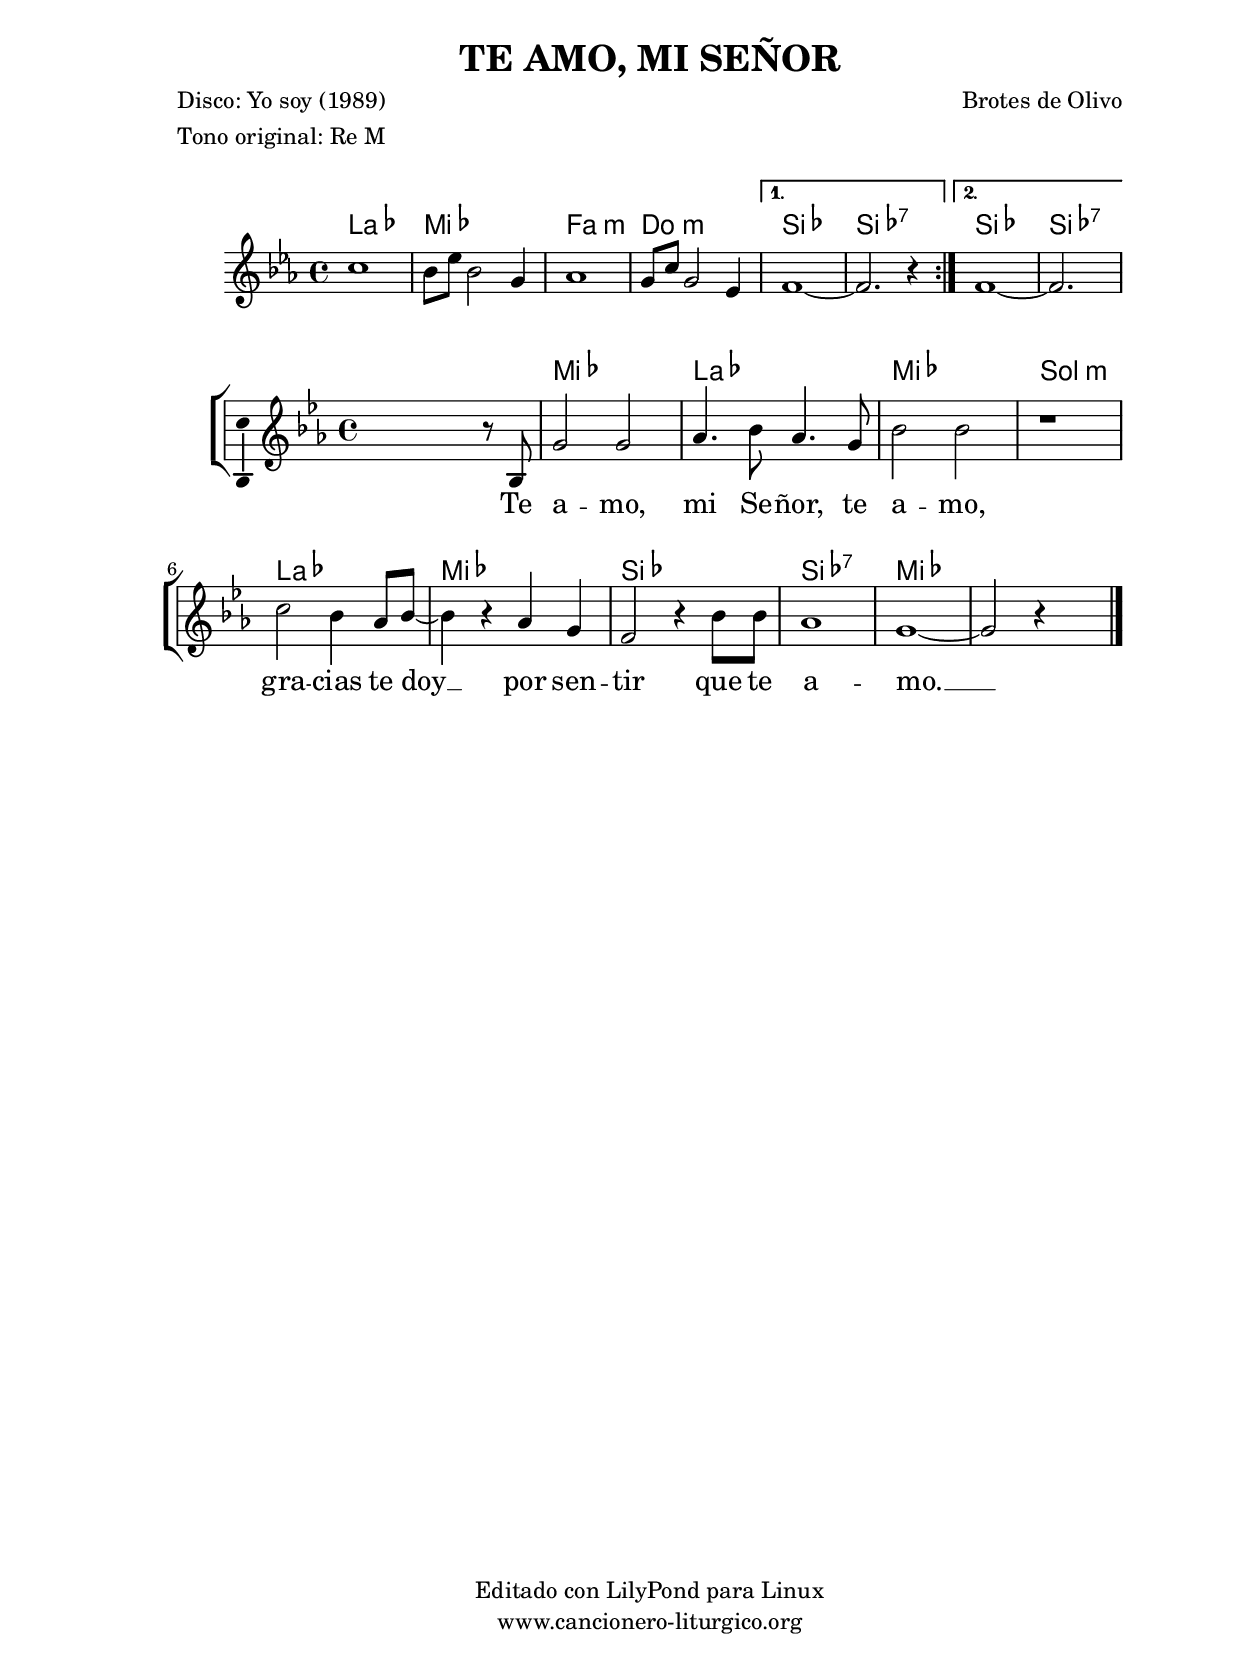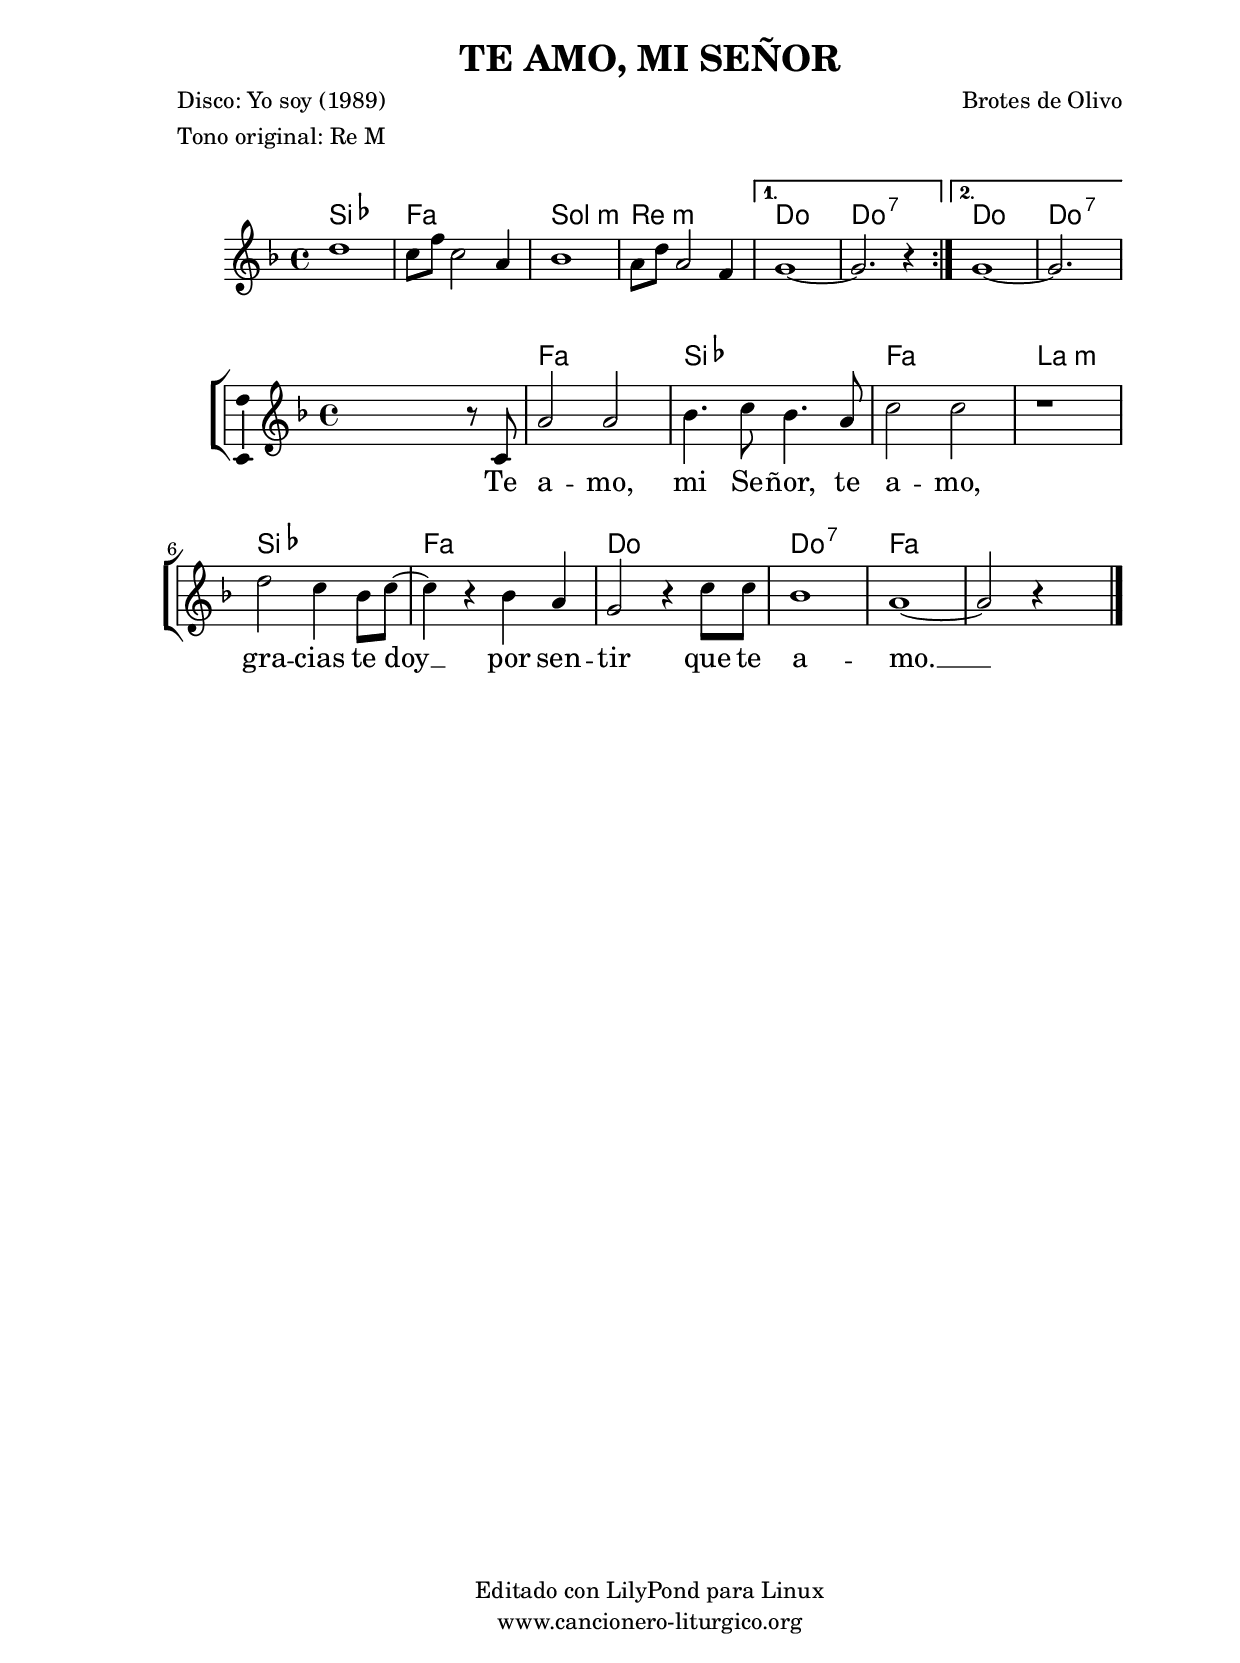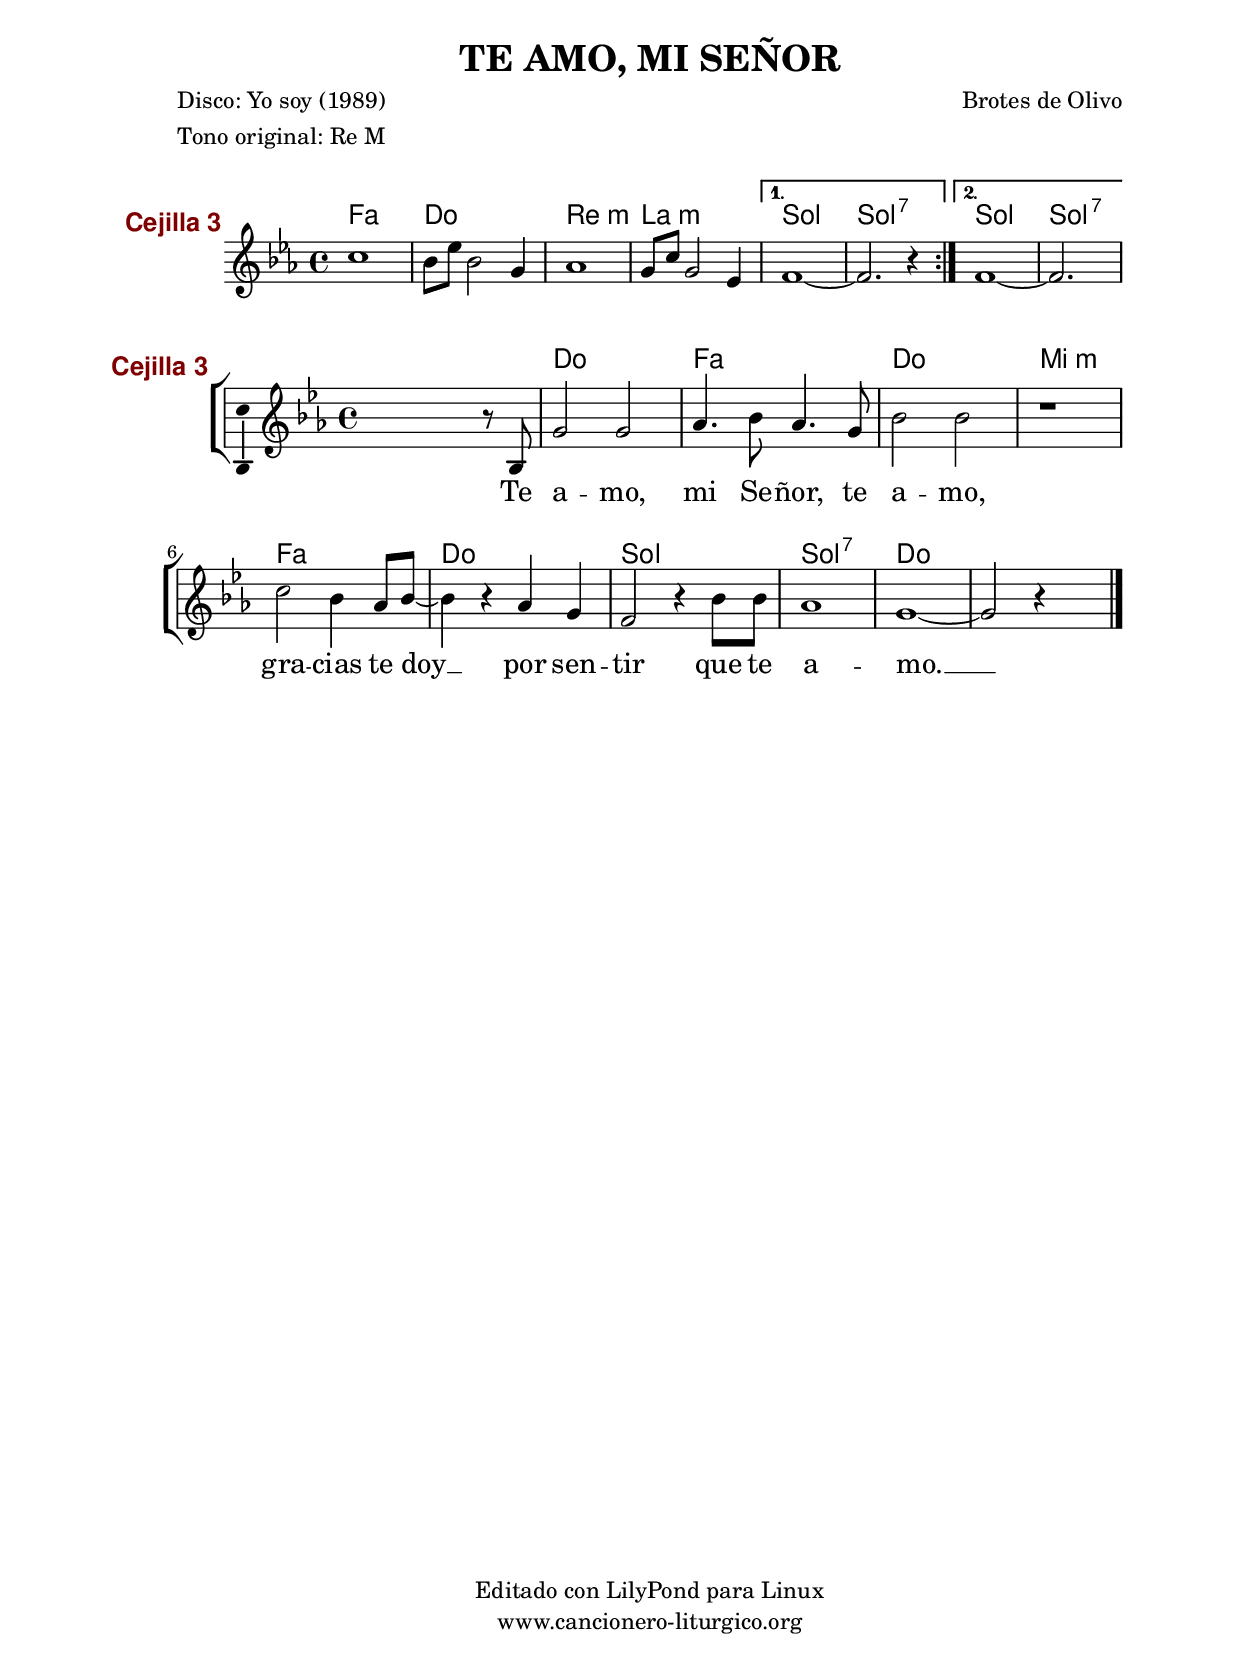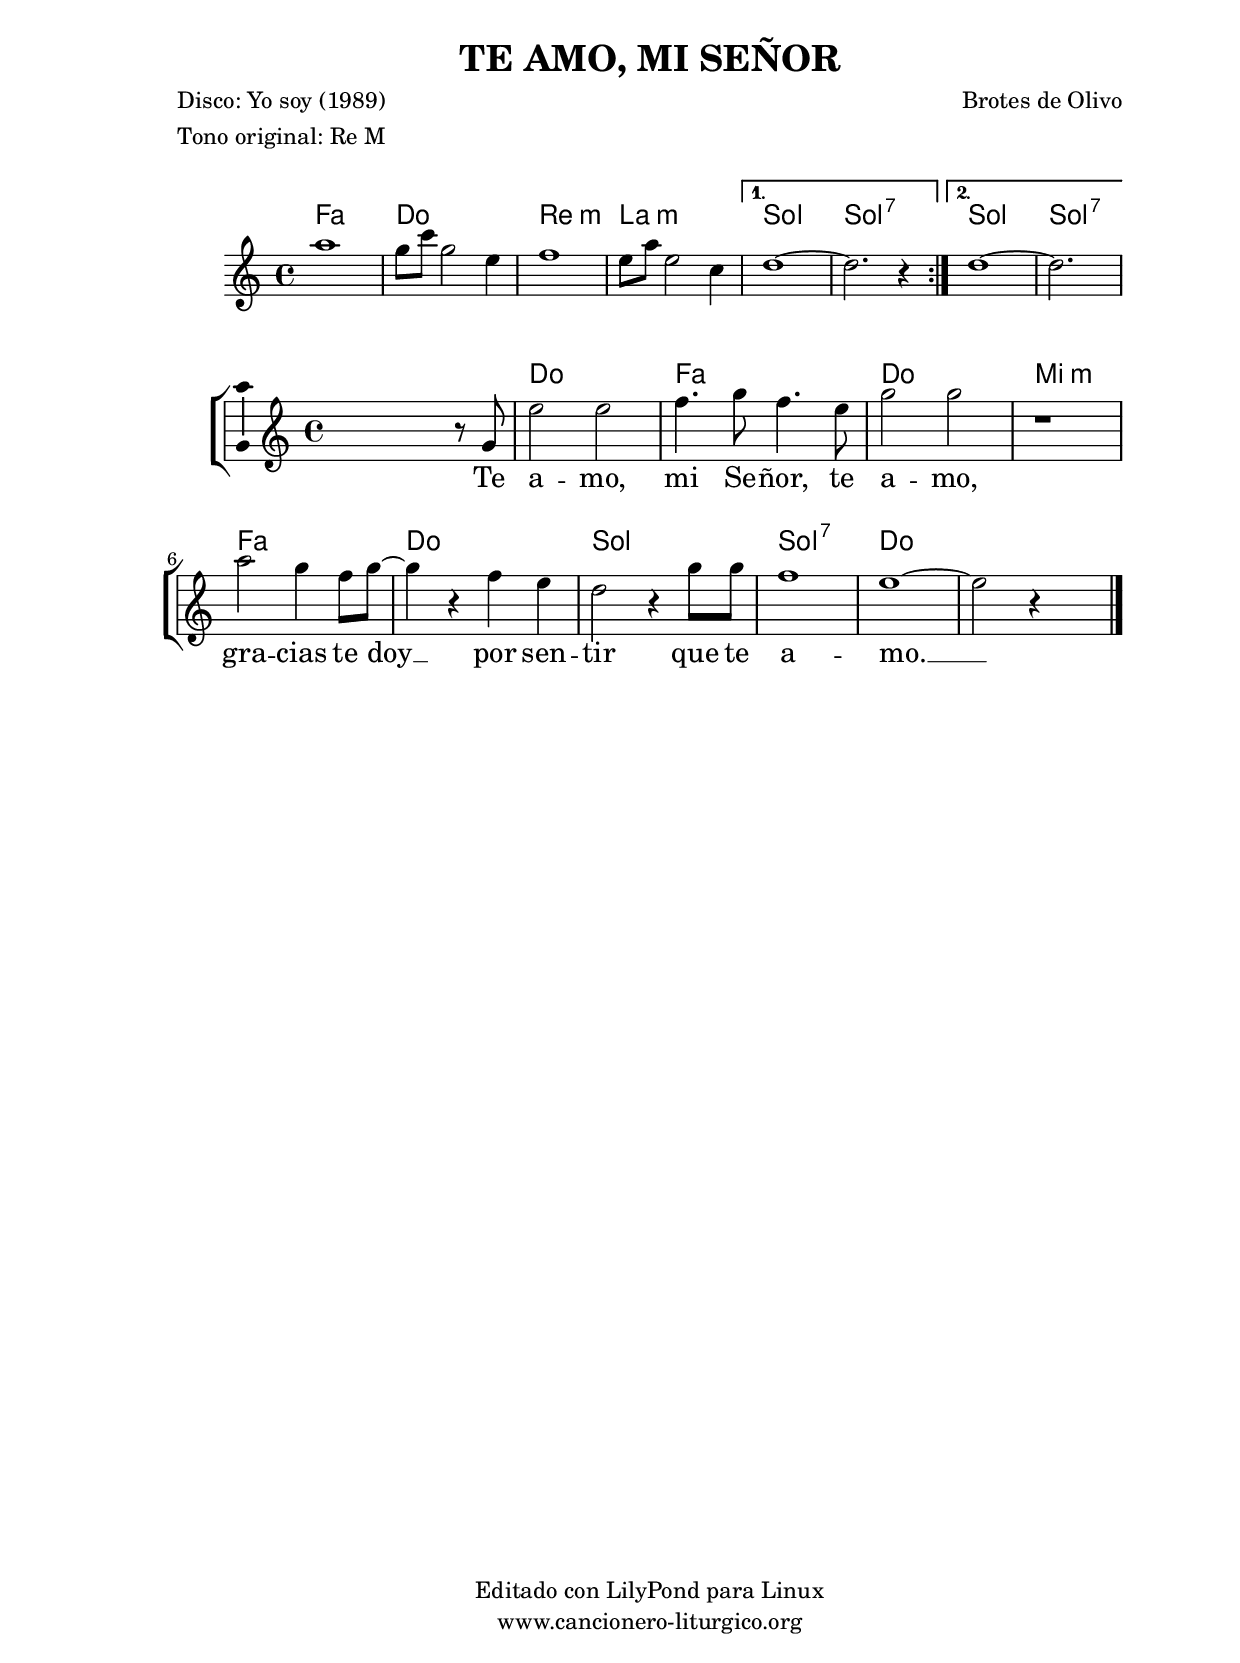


%versión de lilypond para la que se ha escrito esta partitura:
\version "2.16.0"

	%Tamaño papel
	#(set-default-paper-size "a4")
	%Tamaño partitura
	#(set-global-staff-size 20)
	%No responde al pulsar sobre una nota
	#(ly:set-option 'point-and-click #f)

%parámetros del encabezamiento:
\header {
	title = "TE AMO, MI SEÑOR"
	subtitle = ""
	composer = "Brotes de Olivo"
	poet = "Disco: Yo soy (1989)"
	meter = "Tono original: Re M"
	arranger = ""
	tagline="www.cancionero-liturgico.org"
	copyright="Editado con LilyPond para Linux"
	tiempo = ""
	usos = "Gracias"
	letra = ""
	}

%parámetros asociados al papel:
\paper  {
	oddHeaderMarkup = \markup {\fill-line { \on-the-fly #not-first-page \fromproperty #'header:title \on-the-fly #not-first-page \fromproperty #'header:composer }}
	evenHeaderMarkup = \markup {\fill-line { \fromproperty #'header:composer \fromproperty #'header:title }}
	#(set-paper-size "a4")
	print-page-number = ##f
	first-page-number = 1
	print-first-page-number = ##f
%	head-separation = 3.0 \cm
	top-margin = 2.0 \cm
	bottom-margin = 0.5\cm
%%%	bottom-margin = -2.0\cm
	left-margin = 3.0 \cm
	line-width = 16.0 \cm 
	indent = 8\mm
	interscoreline = 2.\mm
	between-system-space = 15\mm
%	para que las partituras no llenen la hoja:
	ragged-bottom = ##t
%	idem para la última hoja:
	ragged-last-bottom = ##f
%	para que las partituras llenen el ancho del papel:
	ragged-last = ##f
	after-title-space = 2.5 \cm
%page-count=1
%system-count=8

	%Flexible Vertical Spacing
%	markup-markup-spacing =
%	#'((basic-distance . 15) (minimum-distance . 15) (padding . 3))
	markup-system-spacing =
	#'((basic-distance . 15) (minimum-distance . 15) (padding . 3))
	system-system-spacing =
	#'((basic-distance . 15) (minimum-distance . 15) (padding . 3))
	score-system-spacing =
	#'((basic-distance . 15) (minimum-distance . 15) (padding . 5))
%	top-system-spacing = % header
%	#'((basic-distance . 8) (minimum-distance . 0) (padding . 0))
%	top-markup-spacing =
%	#'((basic-distance . 20) (minimum-distance . 20) (padding . 0))
	last-bottom-spacing = % footer
	#'((basic-distance . 5) (minimum-distance . 5) (padding . 0))
%	score-markup-spacing =
%	#'((basic-distance . 16) (minimum-distance . 13) (padding . 0))

	}


%parámetros que afectan a toda la partitura:
global =  {
	%clave de sol (G):
	\clef G
	%armadura:
	\transpose d ees
	\key d \major
	\tempo 4=140
	\set Score.tempoHideNote = ##t
	}


acordesintro = {
	\italianChords
	\chordmode {
	\transpose d ees
{

\repeat volta 2 {
g1 d e:m b:m
}
\alternative {
{
a a:7
}
{
a a:7
}
}

}
}
}

melodiaintro = 

	\transpose d ees
{
	\relative c''{
	\time 4/4

\repeat volta 2 {
b1
a8 d a2 fis4
g1
fis8 b fis2 d4
}
\alternative {
{
e1~
e2. r4
}
{
e1~
e2. s4
}
}

%\bar "|."
}
}


acordes = {
	\italianChords
	\chordmode {
	\transpose d ees
{

s1
d1 g d fis:m g d a a:7 d s

	}
	}
}

melodia = 

	\transpose d ees
{
	\relative c'{
	\time 4/4

s2 s4 r8 a
fis'2 fis
g4. a8 g4. fis8
a2 a
r1
b2 a4 g8 a~
a4 r4 g4 fis
e2 r4 a8 a
g1
fis1~
fis2 r4 s4

\bar "|."
	}
	}


texto = \lyricmode {
Te a -- mo, mi Se -- ñor, te a -- mo,
gra -- cias te doy __ por sen -- tir que te a -- mo. __


	}


acordesintroStaff = \context ChordNames = acordesintroStaff <<
	\set chordChanges = ##t
	\acordesintro
	>>

acordesStaff = \context ChordNames = acordesStaff <<
	\set chordChanges = ##t
	\acordes
	>>


%%%%%%%%%%%%%%%%%%%%%%%%%%%%%%%%%%% CEJILLA %%%%%%%%%%%%%%%%%%%%%%%%%%%%%%%%%%%
acordesintrocejilla = {
%%%	\override ChordNames.ChordName #'font-size = #-1
%%%	\override ChordNames.ChordName #'font-series = #'bold
	\transpose ees c {
		\acordesintro
		}
	}

acordesintrocejillaStaff = \context ChordNames = acordesintrocejillaStaff <<
	\set Staff.instrumentName = \markup \with-color #darkred \larger \bold \sans "Cejilla 3"
	\set chordChanges = ##t
	\acordesintrocejilla
	>>
acordescejilla = {
%%%	\override ChordNames.ChordName #'font-size = #-1
%%%	\override ChordNames.ChordName #'font-series = #'bold
	\transpose ees c {
		\acordes
		}
	}

acordescejillaStaff = \context ChordNames = acordescejillaStaff <<
	\set Staff.instrumentName = \markup \with-color #darkred \larger \bold \sans "Cejilla 3"
	\set chordChanges = ##t
	\acordescejilla
	>>
%%%%%%%%%%%%%%%%%%%%%%%%%%%%%%%%%%% CEJILLA %%%%%%%%%%%%%%%%%%%%%%%%%%%%%%%%%%%


vozintroStaff = \context Voice = vozintroStaff
<<
	\override Staff.StaffSymbol #'staff-space = #(magstep -0.35)
	\set Staff.midiInstrument = #"english horn"
	\set Staff.midiMinimumVolume = #0.7
	\set Staff.midiMaximumVolume = #0.9
	\global
	\melodiaintro
	>>

vozStaff = \context Voice = vozStaff
\with {\consists "Ambitus_engraver"}
<<
%	\set Staff.instrumentName = ""
%	\set Staff.shortInstrumentName = ""
%	\set Staff.midiInstrument = #"clarinet"
%	\set Staff.midiInstrument = #"cello"
%	\set Staff.midiInstrument = #"flute"
	\set Staff.midiInstrument = #"electric guitar (jazz)"
%	\set Staff.midiInstrument = #"english horn"
%	\set Staff.midiInstrument = #"violin"
%	\set Staff.midiInstrument = #"glockenspiel"
	\set Staff.midiMinimumVolume = #0.7
	\set Staff.midiMaximumVolume = #0.9
	\global
	\melodia
	>>

textoStaff = \context Lyrics = textoStaff <<
	\lyricsto vozStaff \texto
	>>

\book {
	\score {
		\context ChoirStaff {
%			\override StaffGroup.SystemStartBracket #'collapse-height = #1
%			\override Score.SystemStartBar #'collapse-height = #1
			<<
			\acordesintroStaff
			\vozintroStaff
			>>
			}
		\layout {
%system-count=2
	    		\context {
				\Lyrics
				\override LyricText #'font-size = #2
				}
	   		 \context {
				\Score
				\override StaffSymbol #'staff-space = #(magstep +3)
				}
			}
		}
	\score {
		\context ChoirStaff {
			\override StaffGroup.SystemStartBracket #'collapse-height = #1
			\override Score.SystemStartBar #'collapse-height = #1
			<<
			\acordesStaff
			\vozStaff
			\textoStaff
			>>
			}
		\layout {
	    		\context {
				\Lyrics
				\override LyricText #'font-size = #2
				}
	   		 \context {
				\Score
				\override StaffSymbol #'staff-space = #(magstep +3)
				}
			}
		}
	\score {
		\unfoldRepeats
		\context ChoirStaff {
			<<
			\acordesintroStaff
			\vozintroStaff
			>>
			<<
			\acordesStaff
			\vozStaff
			>>
			}
		\midi {
	  		\context {
	  			\Score
				tempoWholesPerMinute = #(ly:make-moment 70 4)
				}
			}
		}
	}


%Partitura para guitarra
#(define output-suffix "G")
\book {
	\score {
		\context ChoirStaff {
%			\override StaffGroup.SystemStartBracket #'collapse-height = #1
%			\override Score.SystemStartBar #'collapse-height = #1
			<<
			\acordesintrocejillaStaff
			\vozintroStaff
			>>
			}
		\layout {
%system-count=2
%%%%%%%%%%%%%%%%%%%%%%%%%%%%%%%%%%% CEJILLA %%%%%%%%%%%%%%%%%%%%%%%%%%%%%%%%%%%
			\context {
				\ChordNames \consists Instrument_name_engraver
				}
%%%%%%%%%%%%%%%%%%%%%%%%%%%%%%%%%%% CEJILLA %%%%%%%%%%%%%%%%%%%%%%%%%%%%%%%%%%%
	    		\context {
				\Lyrics
				\override LyricText #'font-size = #2
				}
	   		 \context {
				\Score
				\override StaffSymbol #'staff-space = #(magstep +3)
				}
			}
		}
	\score {
		\context ChoirStaff {
			\override StaffGroup.SystemStartBracket #'collapse-height = #1
			\override Score.SystemStartBar #'collapse-height = #1
			<<
			\acordescejillaStaff
			\vozStaff
			\textoStaff
			>>
			}
		\layout {
%%%%%%%%%%%%%%%%%%%%%%%%%%%%%%%%%%% CEJILLA %%%%%%%%%%%%%%%%%%%%%%%%%%%%%%%%%%%
			\context {
				\ChordNames \consists Instrument_name_engraver
				}
%%%%%%%%%%%%%%%%%%%%%%%%%%%%%%%%%%% CEJILLA %%%%%%%%%%%%%%%%%%%%%%%%%%%%%%%%%%%
	    		\context {
				\Lyrics
				\override LyricText #'font-size = #2
				}
	   		 \context {
				\Score
				\override StaffSymbol #'staff-space = #(magstep +3)
				}
			}
		}
	}


#(define output-suffix "C")
\book {
	\score {
		\context ChoirStaff {
%			\override StaffGroup.SystemStartBracket #'collapse-height = #1
%			\override Score.SystemStartBar #'collapse-height = #1
\transpose c d
			<<
			\acordesintroStaff
			\vozintroStaff
			>>
			}
		\layout {
%system-count=2
	    		\context {
				\Lyrics
				\override LyricText #'font-size = #2
				}
	   		 \context {
				\Score
				\override StaffSymbol #'staff-space = #(magstep +3)
				}
			}
		}
	\score {
		\context ChoirStaff {
			\override StaffGroup.SystemStartBracket #'collapse-height = #1
			\override Score.SystemStartBar #'collapse-height = #1
\transpose c d
			<<
			\acordesStaff
			\vozStaff
			\textoStaff
			>>
			}
		\layout {
	    		\context {
				\Lyrics
				\override LyricText #'font-size = #2
				}
	   		 \context {
				\Score
				\override StaffSymbol #'staff-space = #(magstep +3)
				}
			}
		}
	}


#(define output-suffix "S")
\book {
	\score {
		\context ChoirStaff {
%			\override StaffGroup.SystemStartBracket #'collapse-height = #1
%			\override Score.SystemStartBar #'collapse-height = #1
\transpose c a
			<<
			\acordesintroStaff
			\vozintroStaff
			>>
			}
		\layout {
%system-count=2
	    		\context {
				\Lyrics
				\override LyricText #'font-size = #2
				}
	   		 \context {
				\Score
				\override StaffSymbol #'staff-space = #(magstep +3)
				}
			}
		}
	\score {
		\context ChoirStaff {
			\override StaffGroup.SystemStartBracket #'collapse-height = #1
			\override Score.SystemStartBar #'collapse-height = #1
\transpose c a
			<<
			\acordesStaff
			\vozStaff
			\textoStaff
			>>
			}
		\layout {
	    		\context {
				\Lyrics
				\override LyricText #'font-size = #2
				}
	   		 \context {
				\Score
				\override StaffSymbol #'staff-space = #(magstep +3)
				}
			}
		}
	}


